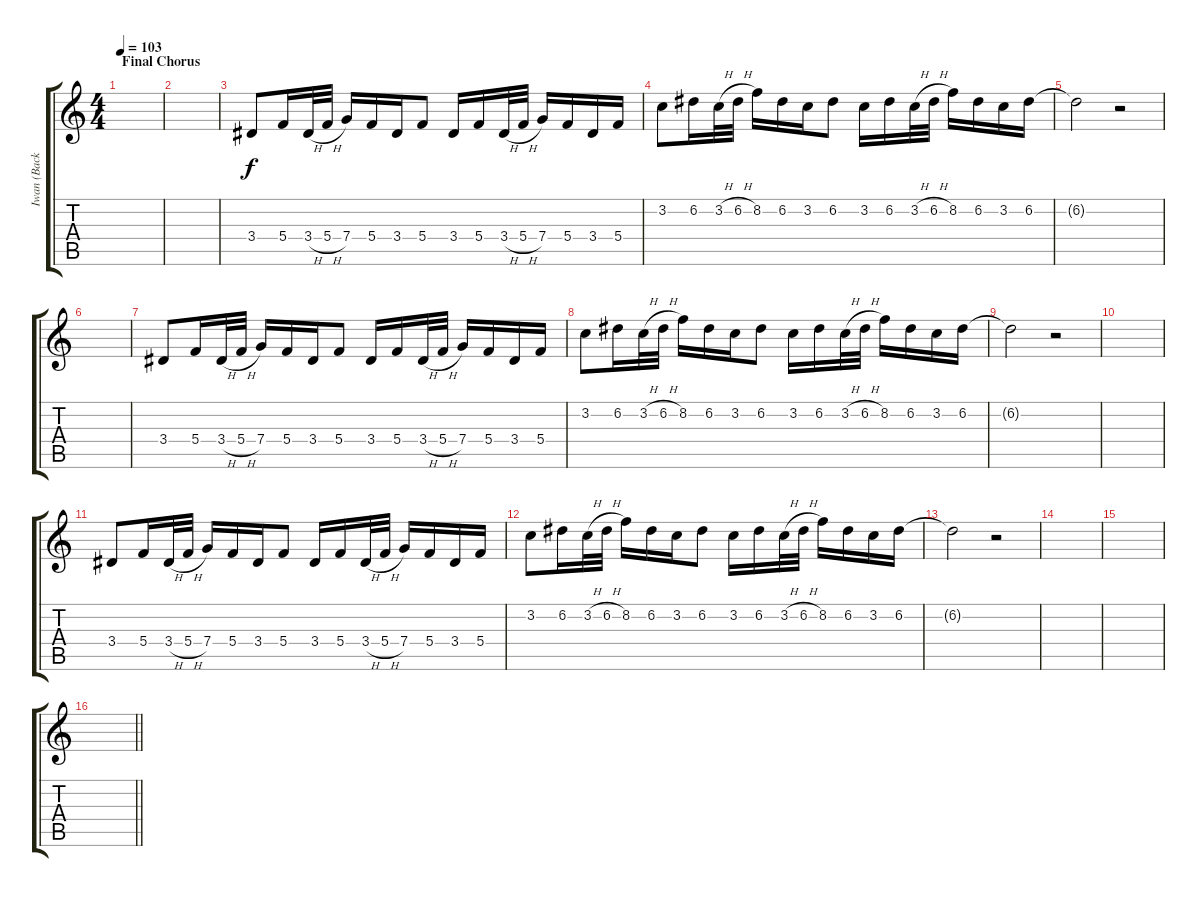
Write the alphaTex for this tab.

\track ("Iwan (Backing Guitar)" "Iwan (Back") {instrument overdrivenguitar}
\staff {score tabs}
\tuning (D4 A3 F3 C3 G2 C2) {hide}
\ts (4 4)
\section ("" "Final Chorus")
\tempo 103
\clef g2
\ks c
|
|
3.4.8 5.4.16 3.4{h}.32 5.4{h}.32 7.4.16 5.4.16 3.4.16 5.4.8 3.4.16 5.4.16 3.4{h}.32 5.4{h}.32 7.4.16 5.4.16 3.4.16 5.4.16 |
3.2.8 6.2.16 3.2{h}.32 6.2{h}.32 8.2.16 6.2.16 3.2.16 6.2.8 3.2.16 6.2.16 3.2{h}.32 6.2{h}.32 8.2.16 6.2.16 3.2.16 6.2.16 |
6.2{t}.2 r.2 |
|
3.4.8 5.4.16 3.4{h}.32 5.4{h}.32 7.4.16 5.4.16 3.4.16 5.4.8 3.4.16 5.4.16 3.4{h}.32 5.4{h}.32 7.4.16 5.4.16 3.4.16 5.4.16 |
3.2.8 6.2.16 3.2{h}.32 6.2{h}.32 8.2.16 6.2.16 3.2.16 6.2.8 3.2.16 6.2.16 3.2{h}.32 6.2{h}.32 8.2.16 6.2.16 3.2.16 6.2.16 |
6.2{t}.2 r.2 |
|
3.4.8 5.4.16 3.4{h}.32 5.4{h}.32 7.4.16 5.4.16 3.4.16 5.4.8 3.4.16 5.4.16 3.4{h}.32 5.4{h}.32 7.4.16 5.4.16 3.4.16 5.4.16 |
3.2.8 6.2.16 3.2{h}.32 6.2{h}.32 8.2.16 6.2.16 3.2.16 6.2.8 3.2.16 6.2.16 3.2{h}.32 6.2{h}.32 8.2.16 6.2.16 3.2.16 6.2.16 |
6.2{t}.2 r.2 |
|
|
\barLineRight lightlight
